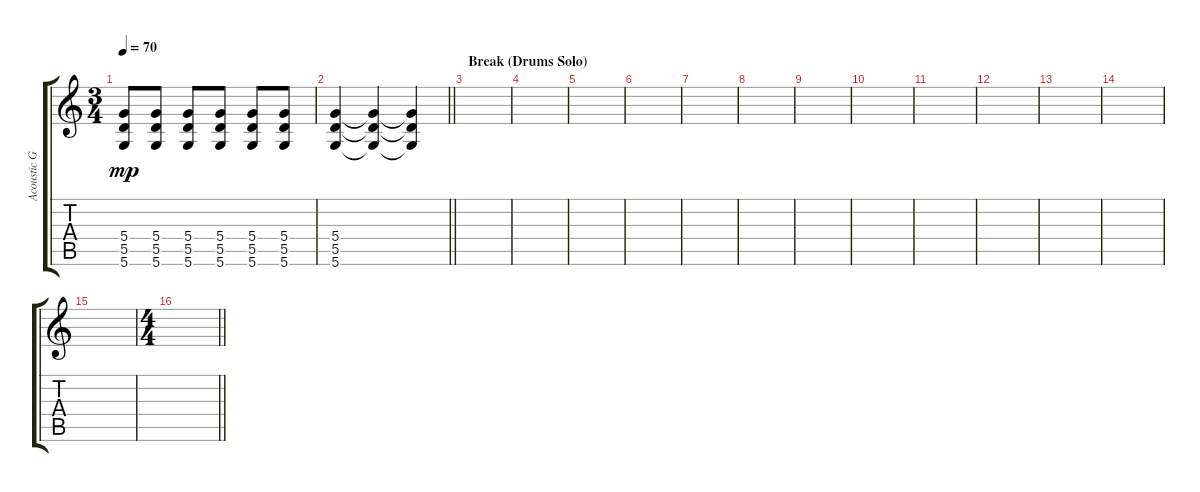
\track ("Acoustic Guitar (Mike)" "Acoustic G") {instrument acousticguitarsteel}
\staff {score tabs}
\tuning (E4 B3 G3 D3 A2 D2) {hide}
\ts (3 4)
\tempo 70
\clef g2
\ks c
(5.4 5.5 5.6).8{dy mp} (5.4 5.5 5.6).8 (5.4 5.5 5.6).8 (5.4 5.5 5.6).8 (5.4 5.5 5.6).8 (5.4 5.5 5.6).8 |
\barLineRight lightlight
(5.4 5.5 5.6).4 (5.4{t} 5.5{t} 5.6{t}).4 (5.4{t} 5.5{t} 5.6{t}).4 |
\section ("" "Break (Drums Solo)")
|
|
|
|
|
|
|
|
|
|
|
|
|
\ts (4 4)
\barLineRight lightlight
